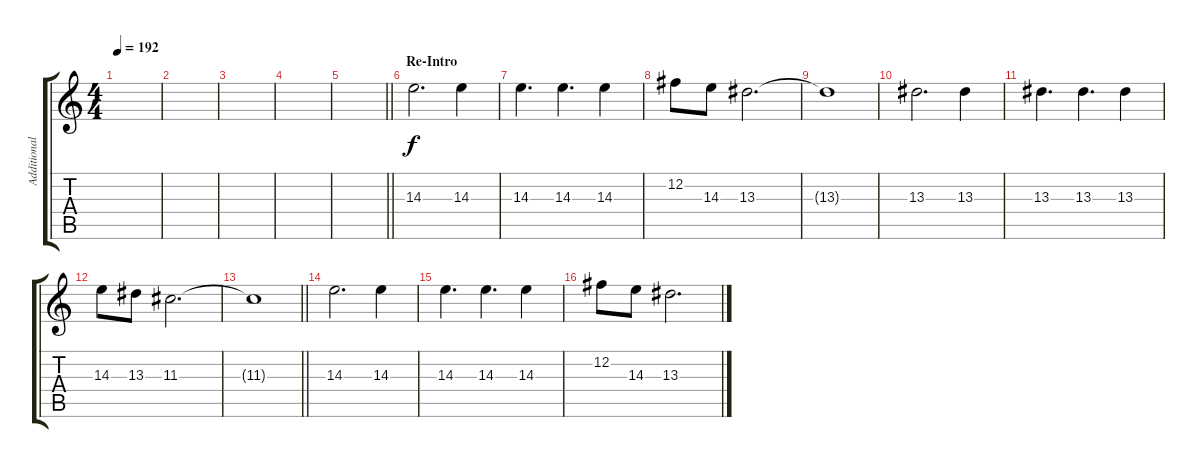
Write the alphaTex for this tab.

\track ("Additional I" "Additional") {instrument distortionguitar}
\staff {score tabs}
\tuning (B3 Gb3 D3 A2 E2 B1) {hide}
\ts (4 4)
\tempo 192
\clef g2
\ks c
|
|
|
|
\barLineRight lightlight
|
\section ("" "Re-Intro")
14.3.2{d volume 10} 14.3.4 |
14.3.4{d} 14.3.4{d} 14.3.4 |
12.2.8 14.3.8 13.3.2{d} |
13.3{t}.1 |
13.3.2{d} 13.3.4 |
13.3.4{d} 13.3.4{d} 13.3.4 |
14.3.8 13.3.8 11.3.2{d} |
\barLineRight lightlight
11.3{t}.1 |
\section ("" "")
14.3.2{d} 14.3.4 |
14.3.4{d} 14.3.4{d} 14.3.4 |
12.2.8 14.3.8 13.3.2{d}
